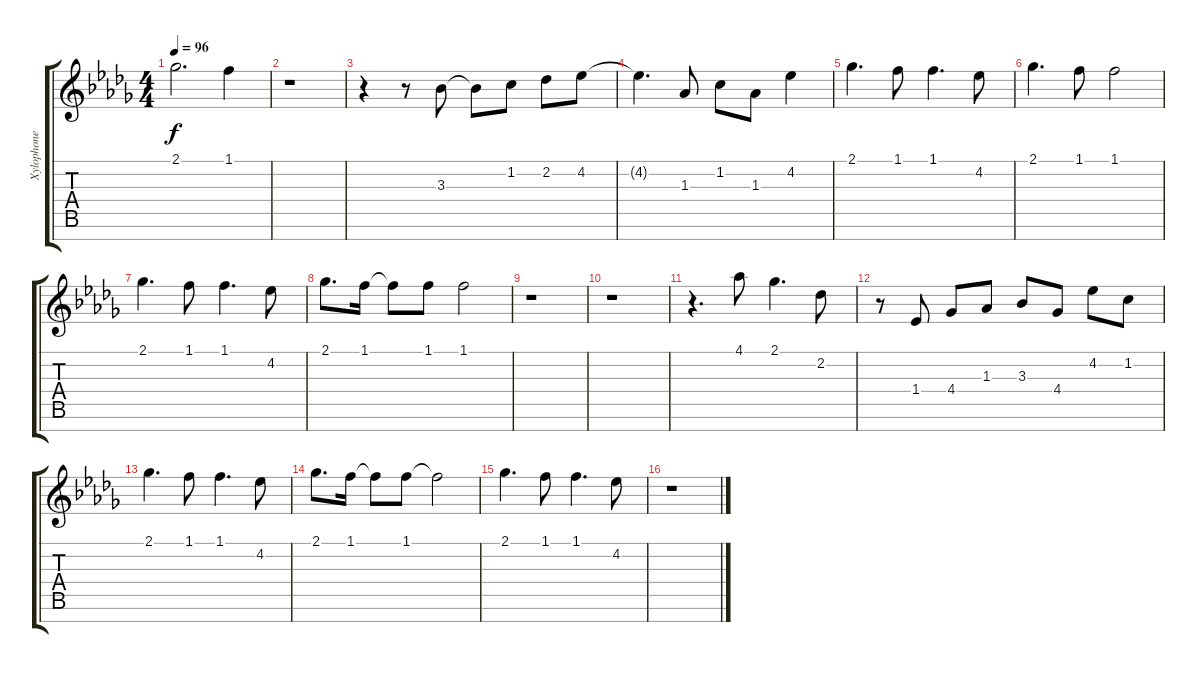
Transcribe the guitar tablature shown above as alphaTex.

\track ("Xylophone" "Xylophone") {instrument vibraphone}
\staff {score tabs}
\tuning (E5 B4 G4 D4 A3 E3 B2) {hide}
\ts (4 4)
\tempo 96
\clef g2
\ks db
2.1.2{d dy f} 1.1.4 |
r.1 |
r.4 r.8 3.3.8 3.3{t}.8 1.2.8 2.2.8 4.2.8 |
4.2{t}.4{d} 1.3.8 1.2.8 1.3.8 4.2.4 |
2.1.4{d} 1.1.8 1.1.4{d} 4.2.8 |
2.1.4{d} 1.1.8 1.1.2 |
2.1.4{d} 1.1.8 1.1.4{d} 4.2.8 |
2.1.8{d} 1.1.16 1.1{t}.8 1.1.8 1.1.2 |
r.1 |
r.1 |
r.4{d} 4.1.8 2.1.4{d} 2.2.8 |
r.8 1.4.8 4.4.8 1.3.8 3.3.8 4.4.8 4.2.8 1.2.8 |
2.1.4{d} 1.1.8 1.1.4{d} 4.2.8 |
2.1.8{d} 1.1.16 1.1{t}.8 1.1.8 1.1{t}.2 |
2.1.4{d} 1.1.8 1.1.4{d} 4.2.8 |
r.1
